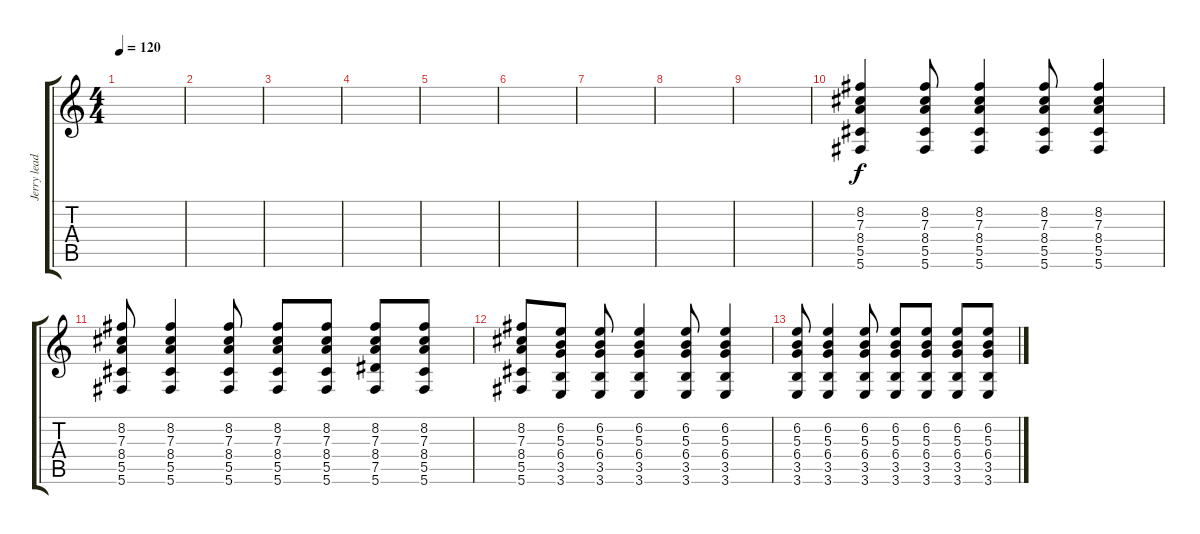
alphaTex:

\track ("Jerry lead" "Jerry lead") {instrument overdrivenguitar}
\staff {score tabs}
\tuning (Eb4 Bb3 Gb3 Db3 Ab2 Db2) {hide}
\ts (4 4)
\tempo 120
\clef g2
\ks c
|
|
|
|
|
|
|
|
|
(8.2 7.3 8.4 5.5 5.6).4{volume 6 instrument acousticguitarsteel} (8.2 7.3 8.4 5.5 5.6).8 (8.2 7.3 8.4 5.5 5.6).4 (8.2 7.3 8.4 5.5 5.6).8 (8.2 7.3 8.4 5.5 5.6).4 |
(8.2 7.3 8.4 5.5 5.6).8 (8.2 7.3 8.4 5.5 5.6).4 (8.2 7.3 8.4 5.5 5.6).8 (8.2 7.3 8.4 5.5 5.6).8 (8.2 7.3 8.4 5.5 5.6).8 (8.2 7.3 8.4 7.5 5.6).8 (8.2 7.3 8.4 5.5 5.6).8 |
(8.2 7.3 8.4 5.5 5.6).8 (6.2 5.3 6.4 3.5 3.6).8 (6.2 5.3 6.4 3.5 3.6).8 (6.2 5.3 6.4 3.5 3.6).4 (6.2 5.3 6.4 3.5 3.6).8 (6.2 5.3 6.4 3.5 3.6).4 |
(6.2 5.3 6.4 3.5 3.6).8 (6.2 5.3 6.4 3.5 3.6).4 (6.2 5.3 6.4 3.5 3.6).8 (6.2 5.3 6.4 3.5 3.6).8 (6.2 5.3 6.4 3.5 3.6).8 (6.2 5.3 6.4 3.5 3.6).8 (6.2 5.3 6.4 3.5 3.6).8
